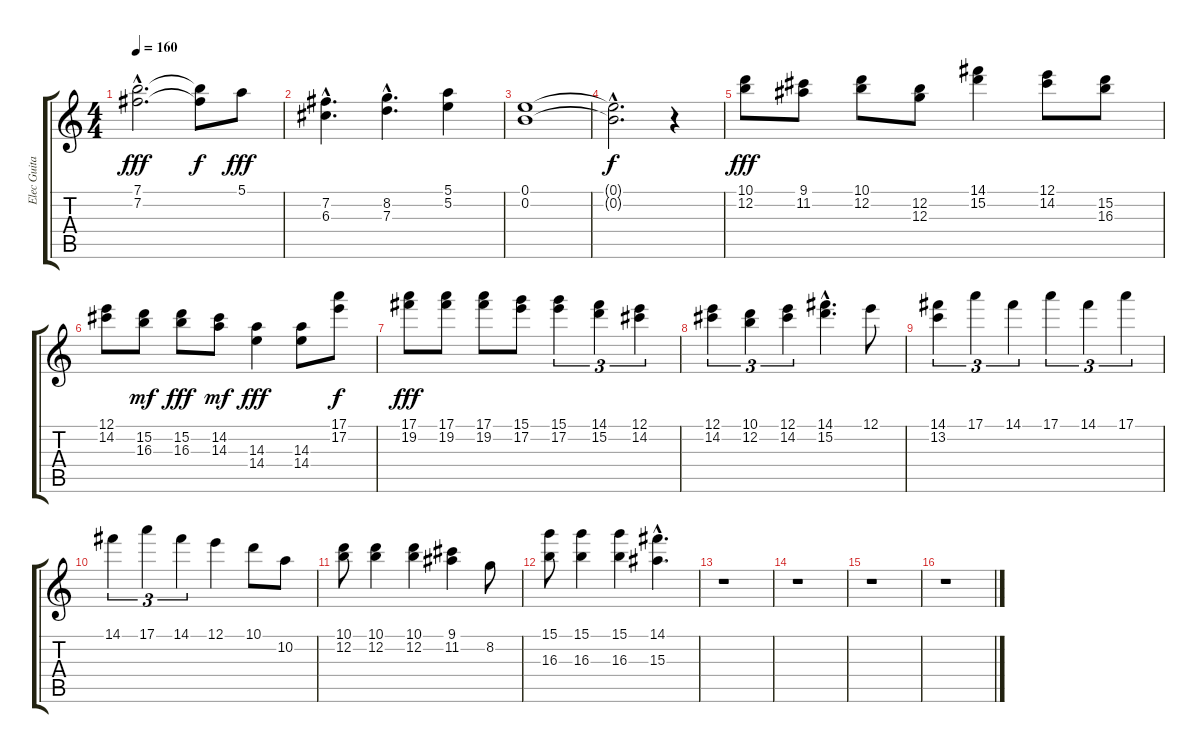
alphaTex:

\track ("Elec Guitar" "Elec Guita") {instrument distortionguitar}
\staff {score tabs}
\tuning (E4 B3 G3 D3 A2 E2) {hide}
\ts (4 4)
\tempo 160
\clef g2
\ks c
(7.1{hac} 7.2{hac}).2{d dy fff} (7.1{t} 7.2{t}).8{dy f} 5.1.8{dy fff} |
(7.2{hac} 6.3{hac}).4{d} (8.2{hac} 7.3{hac}).4{d} (5.1 5.2).4 |
(0.1 0.2).1 |
(0.1{hac t} 0.2{hac t}).2{d dy f} r.4 |
(10.1 12.2).8{dy fff} (9.1 11.2).8 (10.1 12.2).8 (12.2 12.3).8 (14.1 15.2).4 (12.1 14.2).8 (15.2 16.3).8 |
(12.1 14.2).8 (15.2 16.3).8{dy mf} (15.2 16.3).8{dy fff} (14.2 14.3).8{dy mf} (14.3 14.4).4{dy fff} (14.3 14.4).8 (17.1 17.2).8{dy f} |
(17.1 19.2).8{dy fff} (17.1 19.2).8 (17.1 19.2).8 (15.1 17.2).8 (15.1 17.2).4{tu (3 2)} (14.1 15.2).4{tu (3 2)} (12.1 14.2).4{tu (3 2)} |
(12.1 14.2).4{tu (3 2)} (10.1 12.2).4{tu (3 2)} (12.1 14.2).4{tu (3 2)} (14.1{hac} 15.2{hac}).4{d} 12.1.8 |
(14.1 13.2).4{tu (3 2)} 17.1.4{tu (3 2)} 14.1.4{tu (3 2)} 17.1.4{tu (3 2)} 14.1.4{tu (3 2)} 17.1.4{tu (3 2)} |
14.1.4{tu (3 2)} 17.1.4{tu (3 2)} 14.1.4{tu (3 2)} 12.1.4 10.1.8 10.2.8 |
(10.1 12.2).8 (10.1 12.2).4 (10.1 12.2).4 (9.1 11.2).4 8.2.8 |
(15.1 16.3).8 (15.1 16.3).4 (15.1 16.3).4 (14.1{hac} 15.3).4{d} |
r.1 |
r.1 |
r.1 |
r.1
